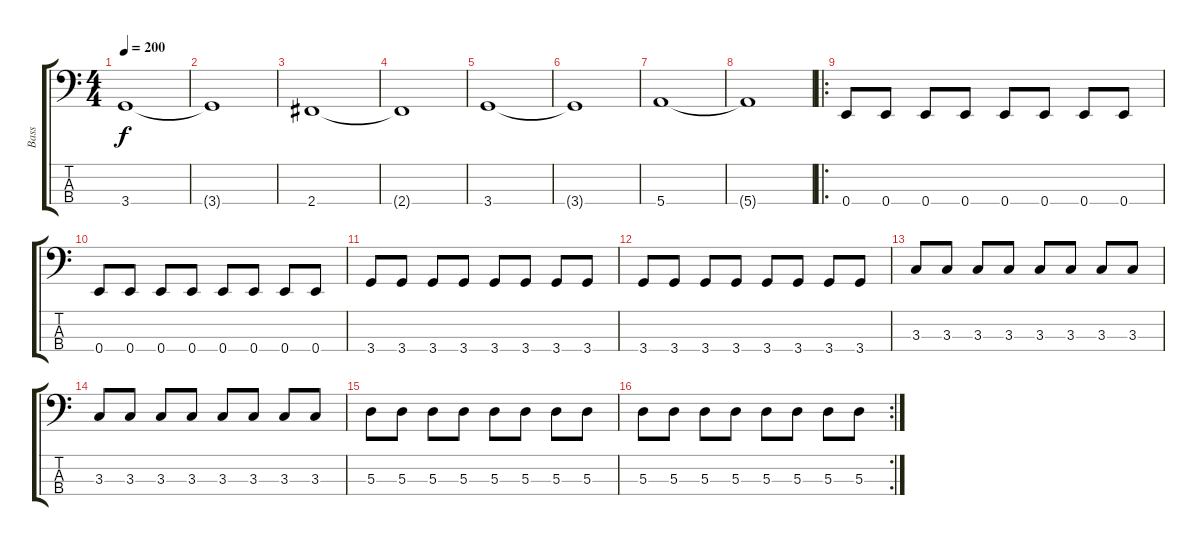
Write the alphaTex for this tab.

\track ("Bass" "Bass") {instrument electricbasspick}
\staff {score tabs}
\tuning (G2 D2 A1 E1) {hide}
\ts (4 4)
\tempo 200
\clef f4
\ks c
3.4.1{dy f} |
3.4{t}.1 |
2.4.1 |
2.4{t}.1 |
3.4.1 |
3.4{t}.1 |
5.4.1 |
5.4{t}.1 |
\ro
0.4.8 0.4.8 0.4.8 0.4.8 0.4.8 0.4.8 0.4.8 0.4.8 |
0.4.8 0.4.8 0.4.8 0.4.8 0.4.8 0.4.8 0.4.8 0.4.8 |
3.4.8 3.4.8 3.4.8 3.4.8 3.4.8 3.4.8 3.4.8 3.4.8 |
3.4.8 3.4.8 3.4.8 3.4.8 3.4.8 3.4.8 3.4.8 3.4.8 |
3.3.8 3.3.8 3.3.8 3.3.8 3.3.8 3.3.8 3.3.8 3.3.8 |
3.3.8 3.3.8 3.3.8 3.3.8 3.3.8 3.3.8 3.3.8 3.3.8 |
5.3.8 5.3.8 5.3.8 5.3.8 5.3.8 5.3.8 5.3.8 5.3.8 |
\rc 2
5.3.8 5.3.8 5.3.8 5.3.8 5.3.8 5.3.8 5.3.8 5.3.8
